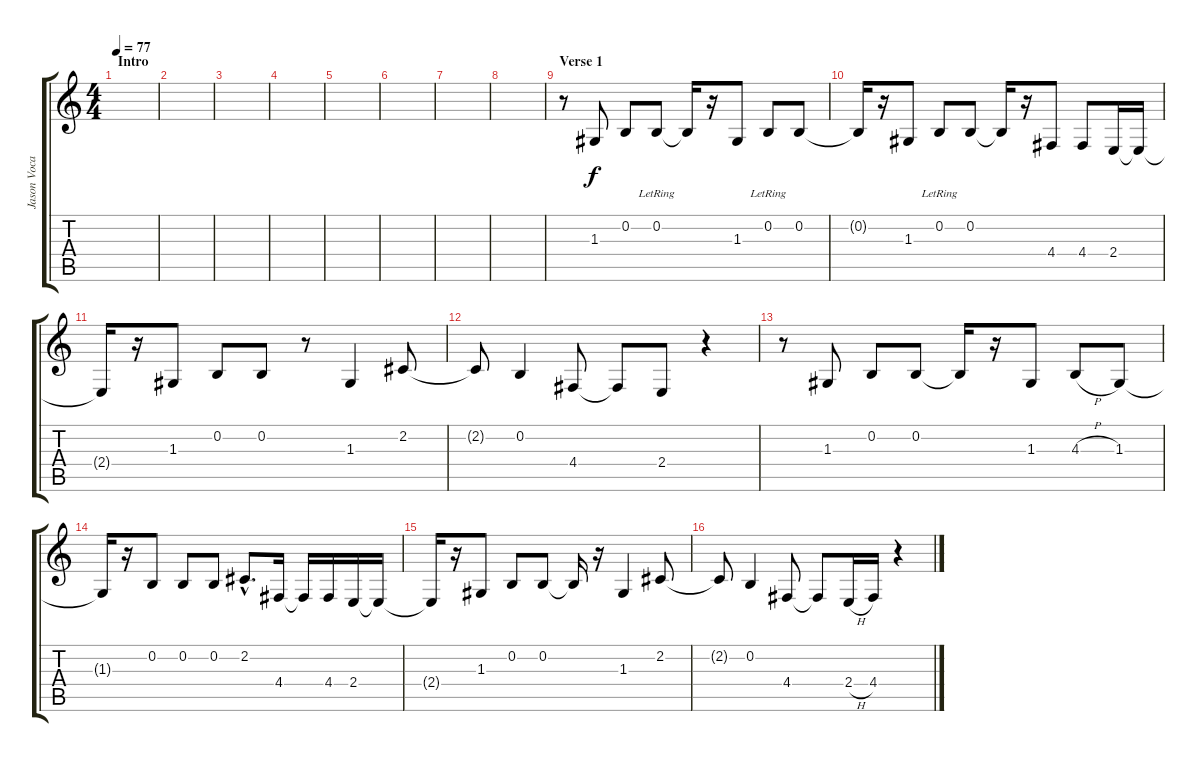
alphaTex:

\track ("Jason Vocals" "Jason Voca") {instrument trumpet}
\staff {score tabs}
\tuning (E4 B3 G3 D3 A2 E2) {hide}
\ts (4 4)
\section ("" "Intro")
\tempo 77
\clef g2
\ks c
|
|
|
|
|
|
|
|
\section ("" "Verse 1")
r.8 1.3.8 0.2.8 0.2{lr}.8 0.2{t}.16 r.16 1.3.8 0.2{lr}.8 0.2.8 |
0.2{t}.16 r.16 1.3.8 0.2{lr}.8 0.2.8 0.2{t}.16 r.16 4.4.8 4.4.8 2.4.16 2.4{t}.16 |
2.4{t}.16 r.16 1.3.8 0.2.8 0.2.8 r.8 1.3.4 2.2.8 |
2.2{t}.8 0.2.4 4.4.8 4.4{t}.8 2.4.8 r.4 |
r.8 1.3.8 0.2.8 0.2.8 0.2{t}.16 r.16 1.3.8 4.3{h}.8 1.3.8 |
1.3{t}.16 r.16 0.2.8 0.2.8 0.2.8 2.2{hac}.8{d} 4.4.16 4.4{t}.16 4.4.16 2.4.16 2.4{t}.16 |
2.4{t}.16 r.16 1.3.8 0.2.8 0.2.8 0.2{t}.16 r.16 1.3.4 2.2.8 |
2.2{t}.8 0.2.4 4.4.8 4.4{t}.8 2.4{h}.16 4.4.16 r.4
